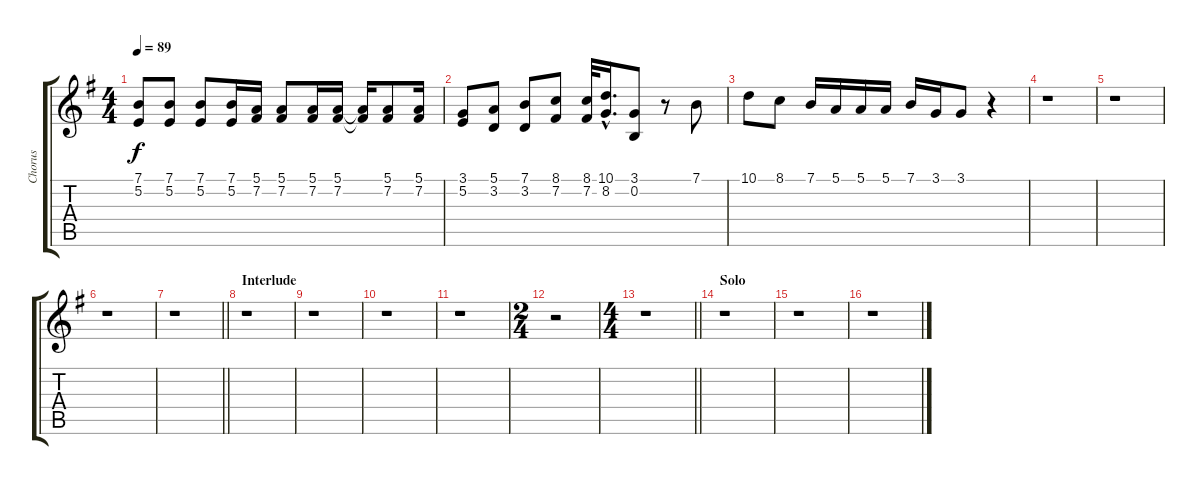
\track ("Chorus" "Chorus") {instrument sopranosax}
\staff {score tabs}
\tuning (E4 B3 G3 D3 A2 E2) {hide}
\ts (4 4)
\tempo 89
\clef g2
\ks g
(7.1 5.2).8{dy f} (7.1 5.2).8 (7.1 5.2).8 (7.1 5.2).16 (5.1 7.2).16 (5.1 7.2).8 (5.1 7.2).16 (5.1 7.2).16 (5.1{t} 7.2{t}).16 (5.1 7.2).8 (5.1 7.2).16 |
(3.1 5.2).8 (5.1 3.2).8 (7.1 3.2).8 (8.1 7.2).8 (8.1 7.2).32 (10.1{hac} 8.2{hac}).16{d} (3.1 0.2).8 r.8 7.1.8 |
10.1.8 8.1.8 7.1.16 5.1.16 5.1.16 5.1.16 7.1.16 3.1.16 3.1.8 r.4 |
r.1 |
r.1 |
r.1 |
\barLineRight lightlight
r.1 |
\section ("" "Interlude")
r.1 |
r.1 |
r.1 |
r.1 |
\ts (2 4)
r.2 |
\ts (4 4)
\barLineRight lightlight
r.1 |
\section ("" "Solo")
r.1 |
r.1 |
r.1
